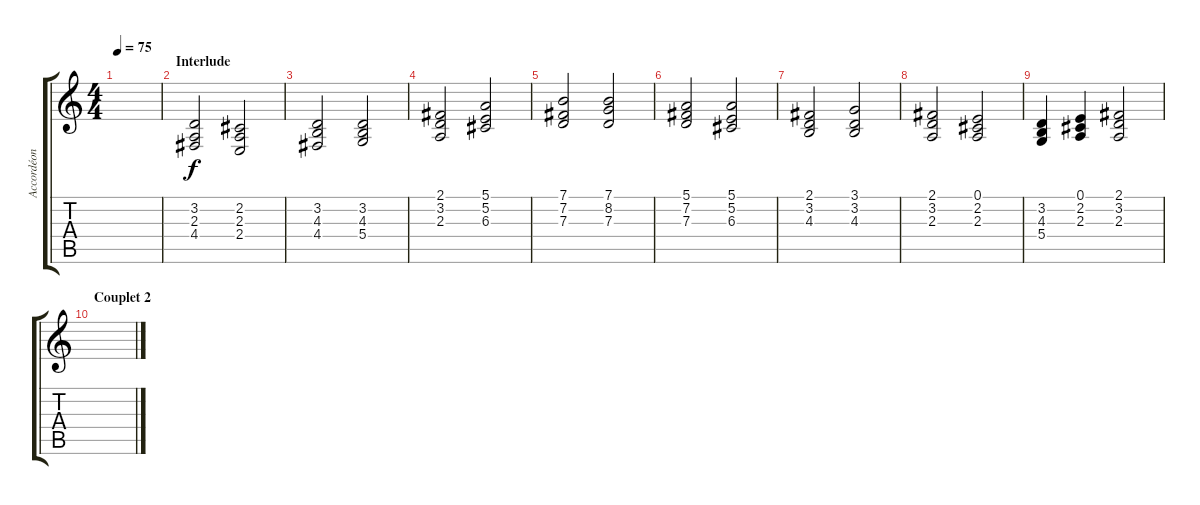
\track ("Accordéon" "Accordéon") {instrument tangoaccordion}
\staff {score tabs}
\tuning (E4 B3 G3 D3 A2 E2) {hide}
\ts (4 4)
\tempo 75
\clef g2
\ks c
|
\section ("" "Interlude")
(3.2 2.3 4.4).2 (2.2 2.3 2.4).2 |
(3.2 4.3 4.4).2 (3.2 4.3 5.4).2 |
(2.1 3.2 2.3).2 (5.1 5.2 6.3).2 |
(7.1 7.2 7.3).2 (7.1 8.2 7.3).2 |
(5.1 7.2 7.3).2 (5.1 5.2 6.3).2 |
(2.1 3.2 4.3).2 (3.1 3.2 4.3).2 |
(2.1 3.2 2.3).2 (0.1 2.2 2.3).2 |
(3.2 4.3 5.4).4 (0.1 2.2 2.3).4 (2.1 3.2 2.3).2 |
\section ("" "Couplet 2")
